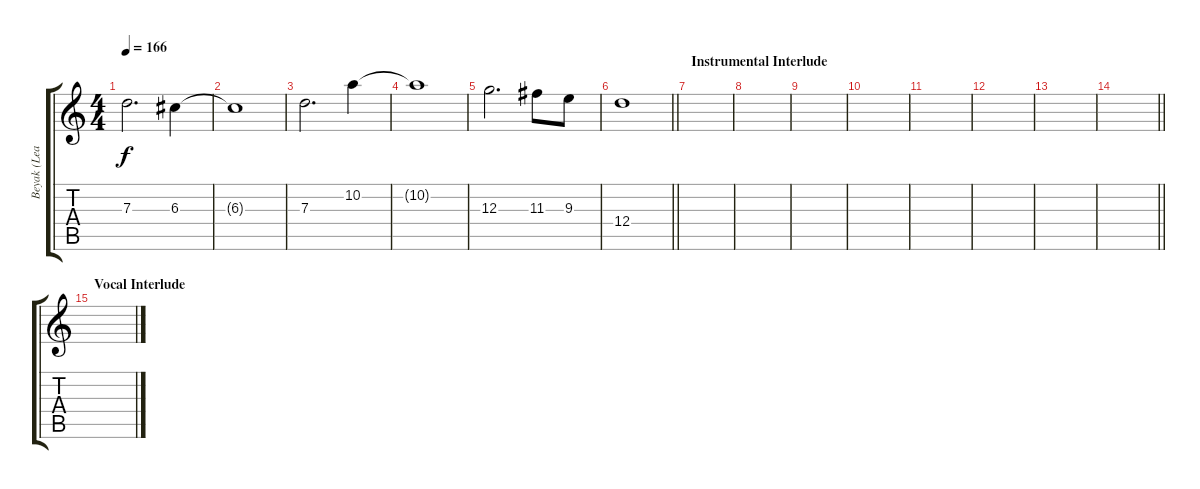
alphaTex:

\track ("Beyak (Lead Guitar)" "Beyak (Lea") {instrument overdrivenguitar}
\staff {score tabs}
\tuning (E4 B3 G3 D3 A2 E2) {hide}
\ts (4 4)
\tempo 166
\clef g2
\ks c
7.3.2{d dy f} 6.3.4 |
6.3{t}.1 |
7.3.2{d} 10.2.4 |
10.2{t}.1 |
12.3.2{d} 11.3.8 9.3.8 |
\barLineRight lightlight
12.4.1 |
\section ("" "Instrumental Interlude")
|
|
|
|
|
|
|
\barLineRight lightlight
|
\section ("" "Vocal Interlude")
